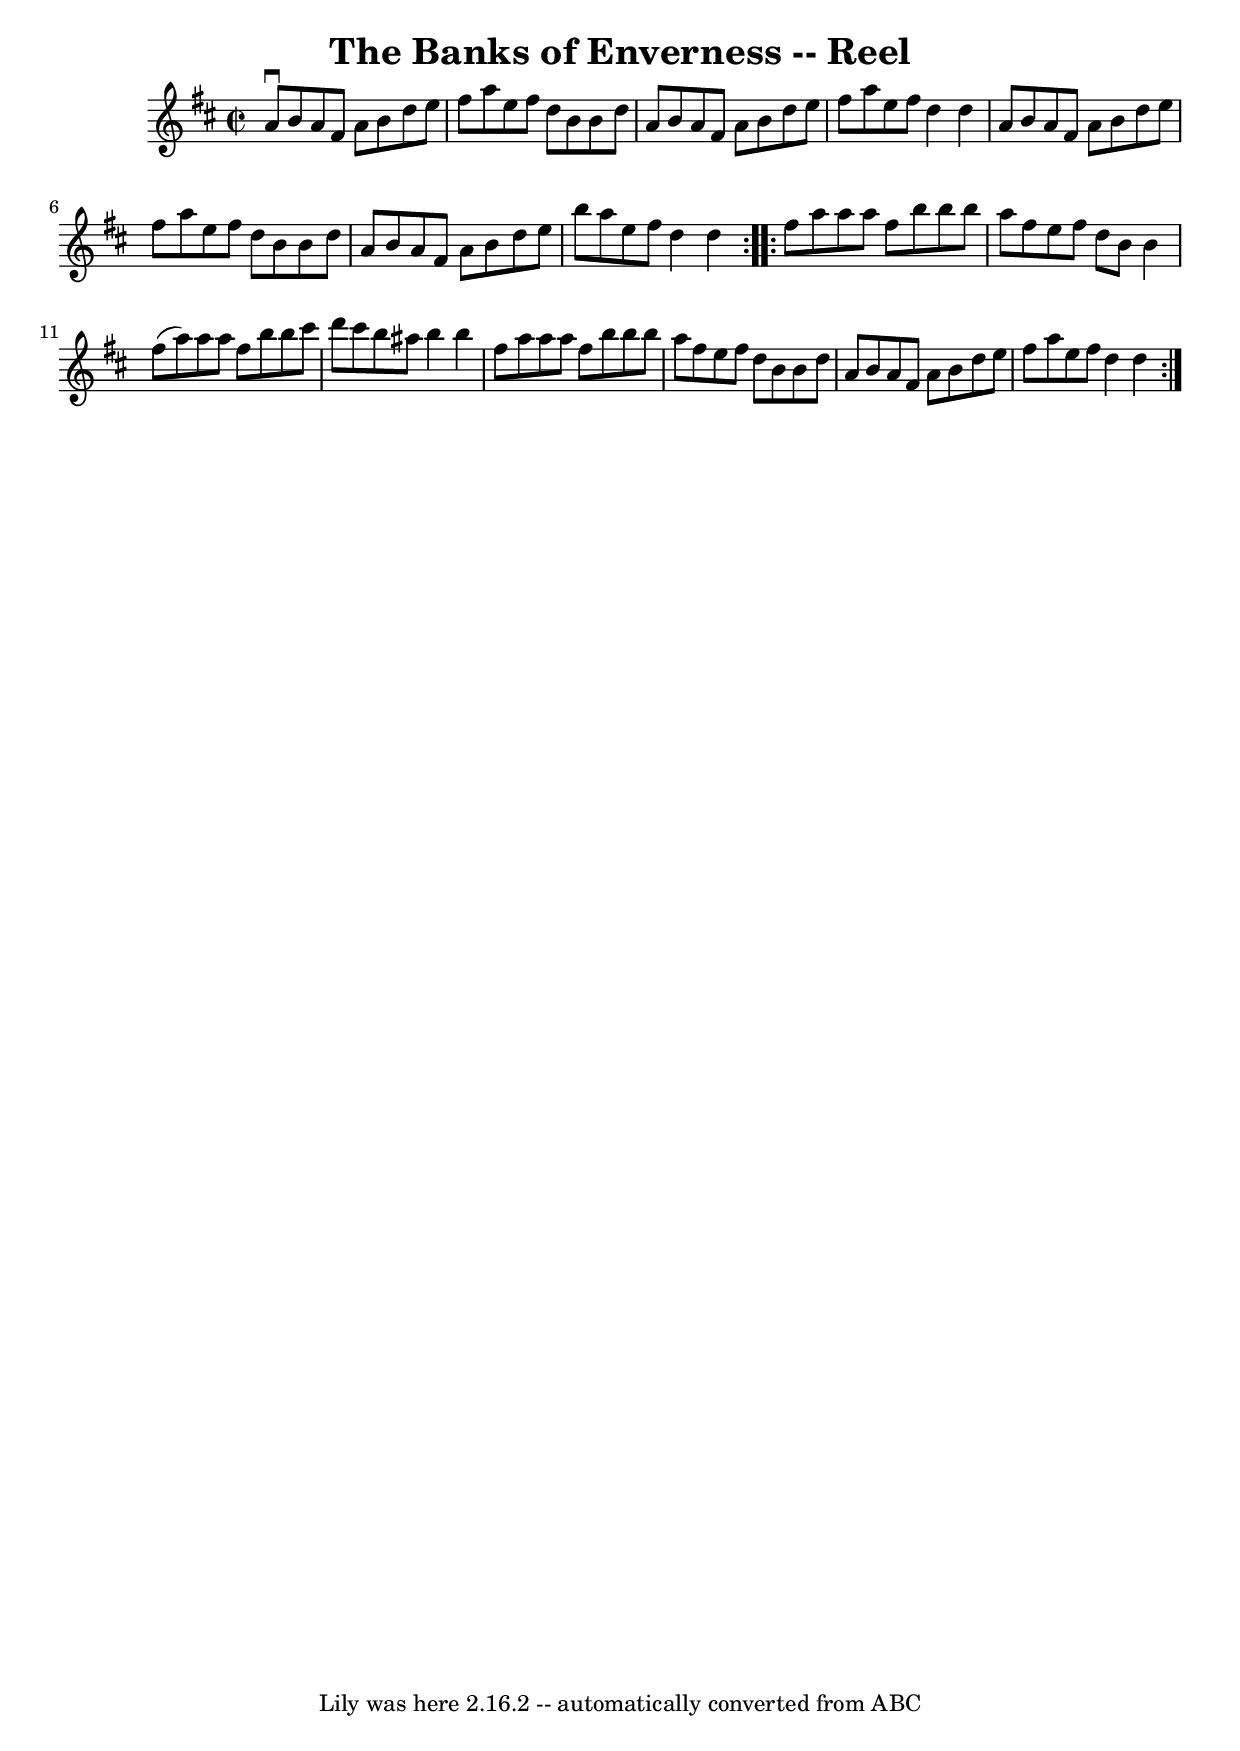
\version "2.16.2"
\include "Mammoth.ily"
\header {
  %% book = "Ryan's Mammoth Collection"
  crossRefNumber = "1"
  footnotes = ""
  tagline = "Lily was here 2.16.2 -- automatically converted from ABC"
  title = "The Banks of Enverness -- Reel"

}
voicedefault =  {



  \repeat volta 2 {

    \override Staff.TimeSignature #'style = #'C
    \time 2/2 
    \key d \major a'8^\downbow b'8 a'8 fis'8 a'8 b'8    
    d''8 e''8  |
    fis''8 a''8 e''8 fis''8 d''8 b'8 b'8 
    d''8  |
    a'8 b'8 a'8 fis'8 a'8 b'8 d''8 e''8  
    |
    fis''8 a''8 e''8 fis''8 d''4 d''4  |
    a'8   
    b'8 a'8 fis'8 a'8 b'8 d''8 e''8  |
    fis''8 a''8   
    e''8 fis''8 d''8 b'8 b'8 d''8  |
    a'8 b'8 a'8    
    fis'8 a'8 b'8 d''8 e''8  |
    b''8 a''8 e''8 fis''8  
    d''4 d''4  
  } 
  \repeat volta 2 {
    fis''8 a''8 a''8 a''8    
    fis''8 b''8 b''8 b''8  |
    a''8 fis''8 e''8 fis''8    
    d''8 b'8 b'4  |
    fis''8 (a''8) a''8 a''8 fis''8    
    b''8 b''8 cis'''8  |
    d'''8 cis'''8 b''8 ais''8 b''4  
    b''4  |
    fis''8 a''8 a''8 a''8 fis''8 b''8 b''8   
    b''8  |
    a''8 fis''8 e''8 fis''8 d''8 b'8 b'8    
    d''8  |
    a'8 b'8 a'8 fis'8 a'8 b'8 d''8 e''8  
    |
    fis''8 a''8 e''8 fis''8 d''4 d''4  
  }   

}

\score{
  <<

    \context Staff="default"
    {
      \voicedefault 
      
    }

  >>
  \layout {
    
  }
  \midi {
  }

}
